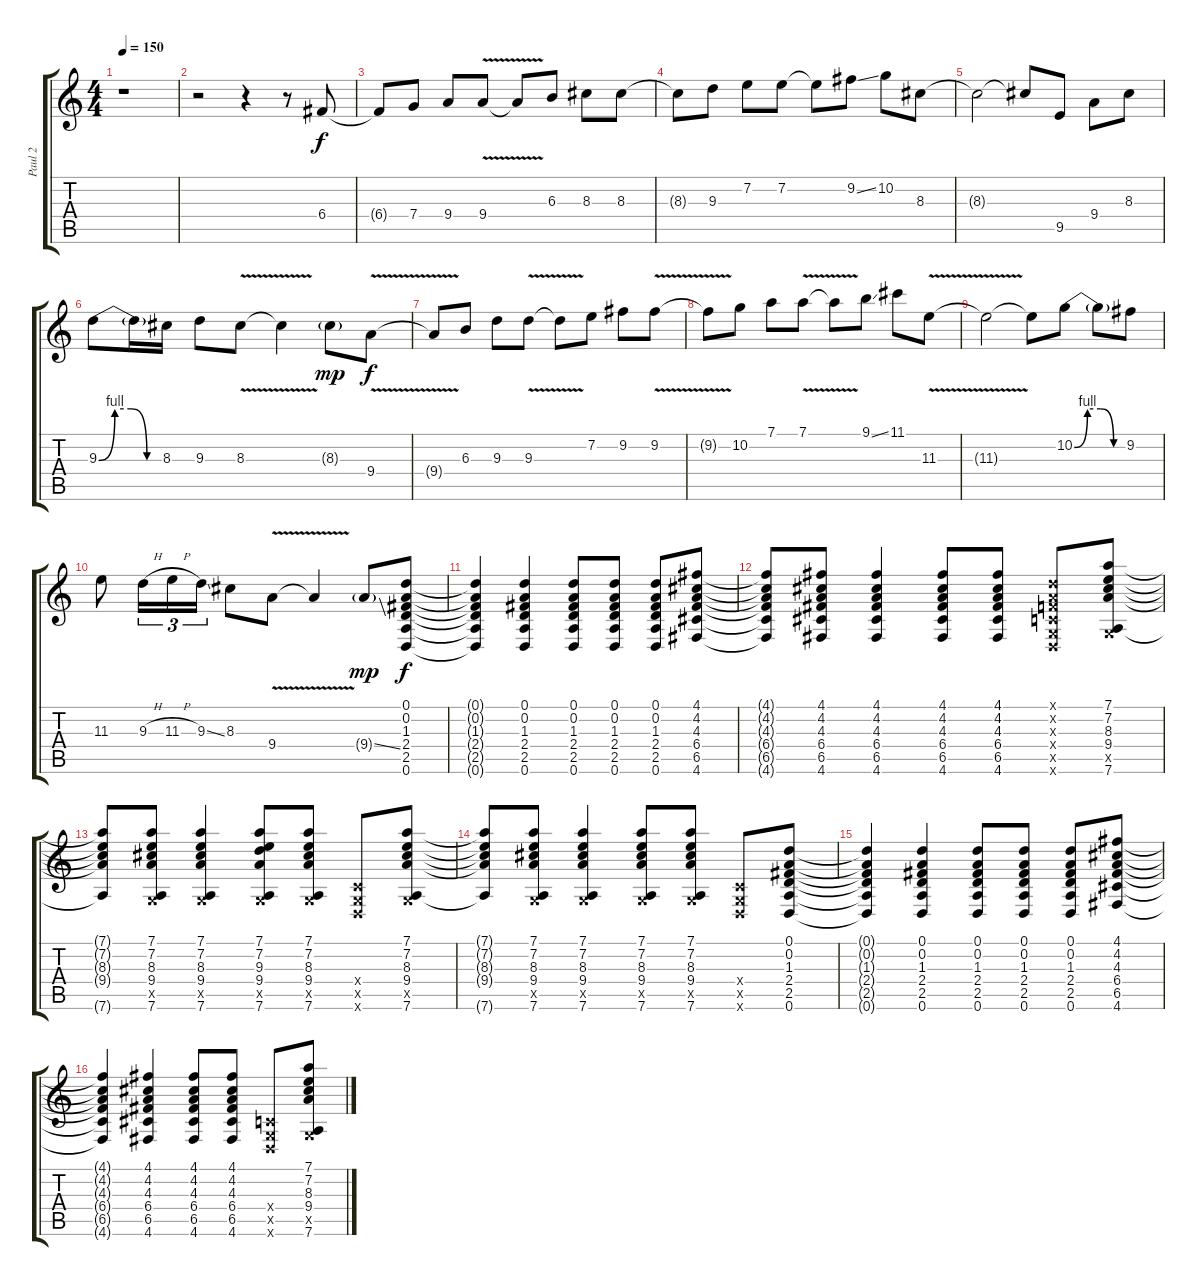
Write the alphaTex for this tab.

\track ("Paul 2" "Paul 2") {instrument distortionguitar}
\staff {score tabs}
\tuning (D4 A3 F3 C3 G2 D2) {hide}
\ts (4 4)
\tempo 150
\clef g2
\ks c
r.1{dy f instrument distortionguitar} |
r.2 r.4 r.8 6.4.8 |
6.4{t}.8 7.4.8 9.4.8 9.4{v}.8 9.4{t}.8 6.3.8 8.3.8 8.3.8 |
8.3{t}.8 9.3.8 7.2.8 7.2.8 7.2{t}.8 9.2{ss}.8 10.2.8 8.3.8 |
8.3{t}.2 8.3{t}.8 9.5.8 9.4.8 8.3.8 |
9.3{be (custom 0 0 15 4 30 4 45 0 60 0)}.8 9.3{t}.16 8.3.16 9.3.8 8.3{v}.8 8.3{t}.4 8.3{g}.8{dy mp} 9.4{v}.8{dy f} |
9.4{t}.8 6.3.8 9.3.8 9.3{v}.8 9.3{t}.8 7.2.8 9.2.8 9.2{v}.8 |
9.2{t}.8 10.2.8 7.1.8 7.1{v}.8 7.1{t}.8 9.1{ss}.8 11.1.8 11.3{v}.8 |
11.3{t}.2 11.3{t}.8 10.2{be (custom 0 0 15 4 30 4 45 0 60 0)}.8 10.2{t}.8 9.2.8 |
11.3.8 9.3{h}.16{tu (3 2)} 11.3{h}.16{tu (3 2)} 9.3{ss}.16{tu (3 2)} 8.3.8 9.4{v}.8 9.4{t}.4 9.4{ss g}.8{dy mp} (0.1 0.2 1.3 2.4 2.5 0.6).8{dy f} |
(0.1{t} 0.2{t} 1.3{t} 2.4{t} 2.5{t} 0.6{t}).4 (0.1 0.2 1.3 2.4 2.5 0.6).4 (0.1 0.2 1.3 2.4 2.5 0.6).8 (0.1 0.2 1.3 2.4 2.5 0.6).8 (0.1 0.2 1.3 2.4 2.5 0.6).8 (4.1 4.2 4.3 6.4 6.5 4.6).8 |
(4.1{t} 4.2{t} 4.3{t} 6.4{t} 6.5{t} 4.6{t}).8 (4.1 4.2 4.3 6.4 6.5 4.6).8 (4.1 4.2 4.3 6.4 6.5 4.6).4 (4.1 4.2 4.3 6.4 6.5 4.6).8 (4.1 4.2 4.3 6.4 6.5 4.6).8 (0.1{x} 0.2{x} 0.3{x} 0.4{x} 0.5{x} 0.6{x}).8 (7.1 7.2 8.3 9.4 0.5{x} 7.6).8 |
(7.1{t} 7.2{t} 8.3{t} 9.4{t} 7.6{t}).8 (7.1 7.2 8.3 9.4 0.5{x} 7.6).8 (7.1 7.2 8.3 9.4 0.5{x} 7.6).4 (7.1 7.2 9.3 9.4 0.5{x} 7.6).8 (7.1 7.2 8.3 9.4 0.5{x} 7.6).8 (0.4{x} 0.5{x} 0.6{x}).8 (7.1 7.2 8.3 9.4 0.5{x} 7.6).8 |
(7.1{t} 7.2{t} 8.3{t} 9.4{t} 7.6{t}).8 (7.1 7.2 8.3 9.4 0.5{x} 7.6).8 (7.1 7.2 8.3 9.4 0.5{x} 7.6).4 (7.1 7.2 8.3 9.4 0.5{x} 7.6).8 (7.1 7.2 8.3 9.4 0.5{x} 7.6).8 (0.4{x} 0.5{x} 0.6{x}).8 (0.1 0.2 1.3 2.4 2.5 0.6).8 |
(0.1{t} 0.2{t} 1.3{t} 2.4{t} 2.5{t} 0.6{t}).4 (0.1 0.2 1.3 2.4 2.5 0.6).4 (0.1 0.2 1.3 2.4 2.5 0.6).8 (0.1 0.2 1.3 2.4 2.5 0.6).8 (0.1 0.2 1.3 2.4 2.5 0.6).8 (4.1 4.2 4.3 6.4 6.5 4.6).8 |
(4.1{t} 4.2{t} 4.3{t} 6.4{t} 6.5{t} 4.6{t}).4 (4.1 4.2 4.3 6.4 6.5 4.6).4 (4.1 4.2 4.3 6.4 6.5 4.6).8 (4.1 4.2 4.3 6.4 6.5 4.6).8 (0.4{x} 0.5{x} 0.6{x}).8 (7.1 7.2 8.3 9.4 0.5{x} 7.6).8
